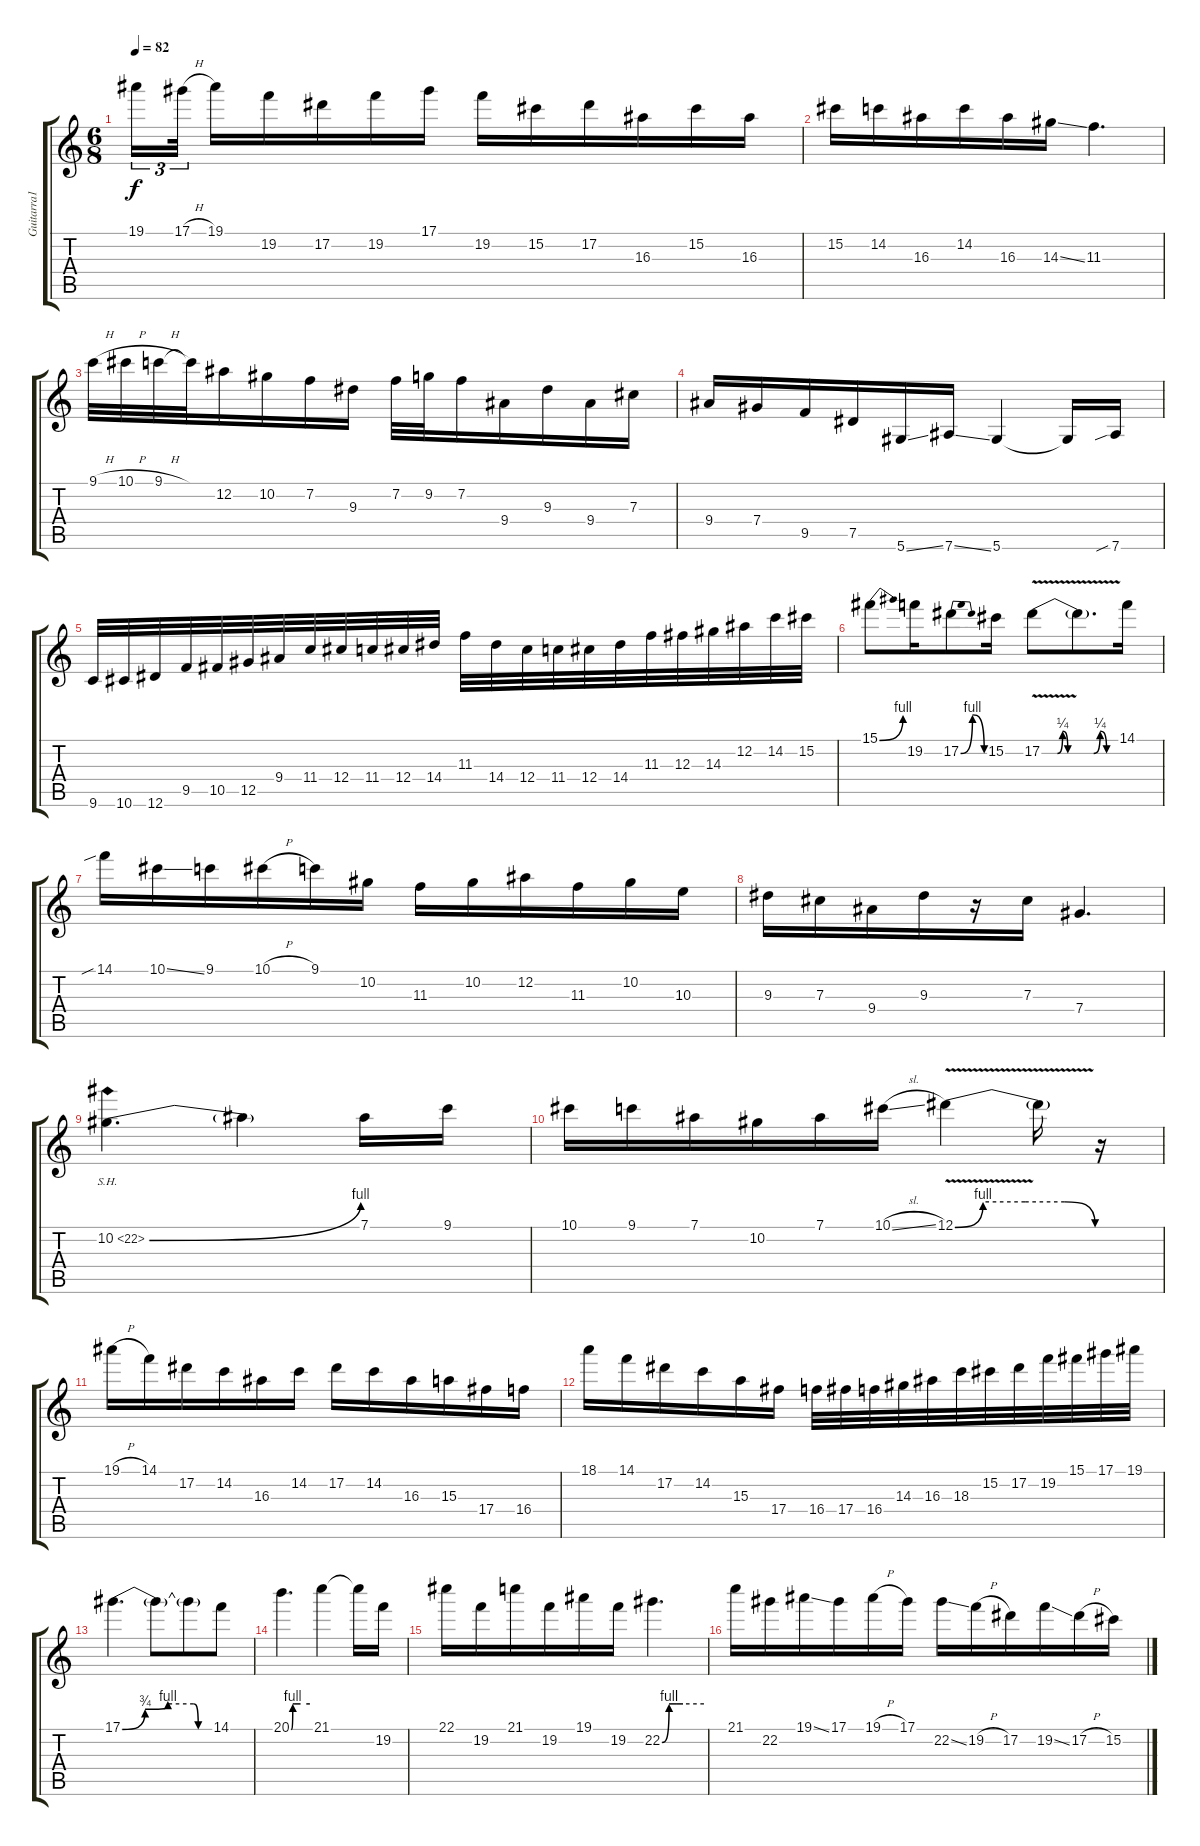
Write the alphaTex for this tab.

\track ("Guitarra1" "Guitarra1") {instrument distortionguitar}
\staff {score tabs}
\tuning (Eb4 Bb3 Gb3 Db3 Ab2 Eb2) {hide}
\ts (6 8)
\tempo 82
\clef g2
\ks c
19.1.16{tu (3 2) dy f} 17.1{h}.32{tu (3 2) beam splitsecondary} 19.1.16 19.2.16 17.2.16 19.2.16 17.1.16 19.2.16 15.2.16 17.2.16 16.3.16 15.2.16 16.3.16 |
15.2.16 14.2.16 16.3.16 14.2.16 16.3.16 14.3{ss}.16 11.3.4{d} |
9.1{h}.32 10.1{h}.32 9.1{h}.32 9.1{t}.32 12.2.16 10.2.16 7.2.16 9.3.16 7.2.32 9.2.32 7.2.16 9.4.16 9.3.16 9.4.16 7.3.16 |
9.4.16 7.4.16 9.5.16 7.5.16 5.6{ss}.16 7.6{ss}.16 5.6.4 5.6{t}.16 7.6{sib}.16 |
9.6.32 10.6.32 12.6.32 9.5.32 10.5.32 12.5.32 9.4.32 11.4.32 12.4.32 11.4.32 12.4.32 14.4.32 11.3.32 14.4.32 12.4.32 11.4.32 12.4.32 14.4.32 11.3.32 12.3.32 14.3.32 12.2.32 14.2.32 15.2.32 |
15.1{be (bend 0 0 60 4)}.8 19.2.16 17.2{be (bendrelease 0 0 30 4 30 4 60 0)}.8 15.2.16 17.2{be (custom 0 0 7 0 12 0 16 1 20 0 25 0 30 0 35 0 40 0 45 1 50 0 55 0 57 0 60 0) v}.8 17.2{t}.8{d} 14.1.16 |
14.1{sib}.16 10.1{ss}.16 9.1.16 10.1{h}.16 9.1.16 10.2.16 11.3.16 10.2.16 12.2.16 11.3.16 10.2.16 10.3.16 |
9.3.16 7.3.16 9.4.16 9.3.16 r.16 7.3.16 7.4.4{d} |
10.2{be (bend 0 0 60 4) sh 12}.4{d} 10.2{t}.4 7.1.16 9.1.16 |
10.1.16 9.1.16 7.1.16 10.2.16 7.1.16 10.1{sl}.16 12.1{be (custom 0 0 12 4 30 4 47 4 60 0) v}.4 12.1{t}.16 r.16 |
19.1{h}.16 14.1.16 17.2.16 14.2.16 16.3.16 14.2.16 17.2.16 14.2.16 16.3.16 15.3.16 17.4.16 16.4.16 |
18.1.16 14.1.16 17.2.16 14.2.16 15.3.16 17.4.16 16.4.32 17.4.32 16.4.32 14.3.32 16.3.32 18.3.32 15.2.32 17.2.32 19.2.32 15.1.32 17.1.32 19.1.32 |
17.1{be (custom 0 0 15 3 30 4 47 4 50 0 54 0 60 0)}.4{d} 17.1{t}.8 17.1{t}.8 14.1.8 |
20.1{be (custom 0 0 5 4 12 4 30 4 60 4)}.4{d volume 10} 21.1.4 21.1{t}.16 19.2.16 |
22.1.16 19.2.16 21.1.16 19.2.16 19.1.16 19.2.16 22.2{be (custom 0 0 10 4 20 4 30 4 60 4)}.4{d} |
21.1.16 22.2.16 19.1{ss}.16 17.1.16 19.1{h}.16 17.1.16 22.2{ss}.16 19.2{h}.16 17.2.16 19.2{ss}.16 17.2{h}.16 15.2.16
